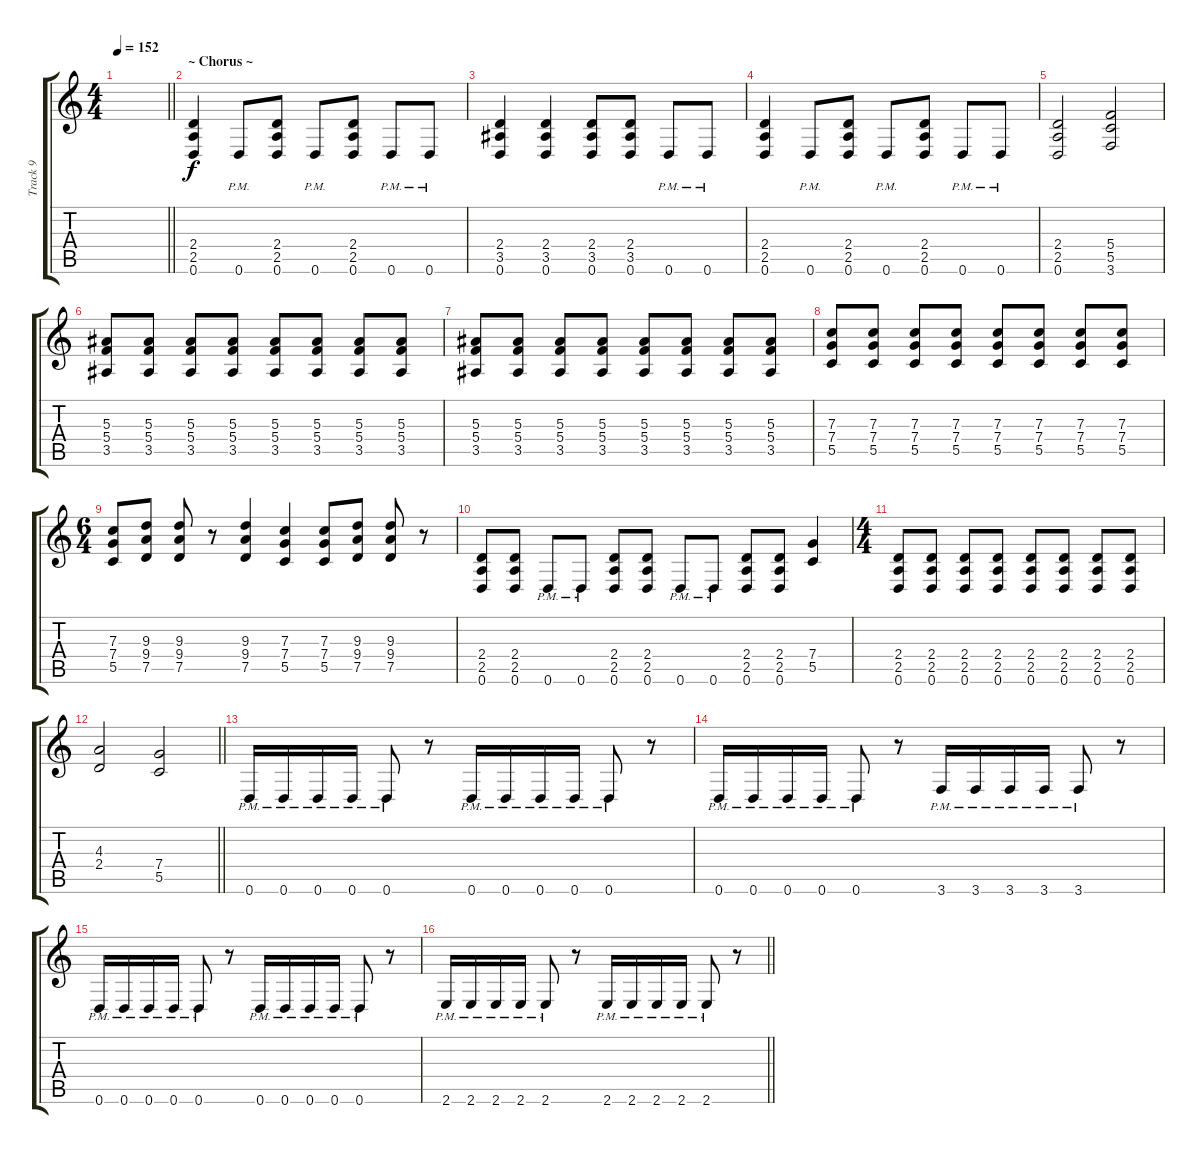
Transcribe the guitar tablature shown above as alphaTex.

\track ("Track 9" "Track 9") {instrument distortionguitar}
\staff {score tabs}
\tuning (D4 A3 F3 C3 G2 D2) {hide}
\ts (4 4)
\tempo 152
\clef g2
\barLineRight lightlight
\ks c
|
\section ("" "~ Chorus ~")
(2.4 2.5 0.6).4 0.6{pm}.8 (2.4 2.5 0.6).8 0.6{pm}.8 (2.4 2.5 0.6).8 0.6{pm}.8 0.6{pm}.8 |
(2.4 3.5 0.6).4 (2.4 3.5 0.6).4 (2.4 3.5 0.6).8 (2.4 3.5 0.6).8 0.6{pm}.8 0.6{pm}.8 |
(2.4 2.5 0.6).4 0.6{pm}.8 (2.4 2.5 0.6).8 0.6{pm}.8 (2.4 2.5 0.6).8 0.6{pm}.8 0.6{pm}.8 |
(2.4 2.5 0.6).2 (5.4 5.5 3.6).2 |
(5.3 5.4 3.5).8 (5.3 5.4 3.5).8 (5.3 5.4 3.5).8 (5.3 5.4 3.5).8 (5.3 5.4 3.5).8 (5.3 5.4 3.5).8 (5.3 5.4 3.5).8 (5.3 5.4 3.5).8 |
(5.3 5.4 3.5).8 (5.3 5.4 3.5).8 (5.3 5.4 3.5).8 (5.3 5.4 3.5).8 (5.3 5.4 3.5).8 (5.3 5.4 3.5).8 (5.3 5.4 3.5).8 (5.3 5.4 3.5).8 |
(7.3 7.4 5.5).8 (7.3 7.4 5.5).8 (7.3 7.4 5.5).8 (7.3 7.4 5.5).8 (7.3 7.4 5.5).8 (7.3 7.4 5.5).8 (7.3 7.4 5.5).8 (7.3 7.4 5.5).8 |
\ts (6 4)
(7.3 7.4 5.5).8 (9.3 9.4 7.5).8 (9.3 9.4 7.5).8 r.8 (9.3 9.4 7.5).4 (7.3 7.4 5.5).4 (7.3 7.4 5.5).8 (9.3 9.4 7.5).8 (9.3 9.4 7.5).8 r.8 |
(2.4 2.5 0.6).8 (2.4 2.5 0.6).8 0.6{pm}.8 0.6{pm}.8 (2.4 2.5 0.6).8 (2.4 2.5 0.6).8 0.6{pm}.8 0.6{pm}.8 (2.4 2.5 0.6).8 (2.4 2.5 0.6).8 (7.4 5.5).4 |
\ts (4 4)
(2.4 2.5 0.6).8 (2.4 2.5 0.6).8 (2.4 2.5 0.6).8 (2.4 2.5 0.6).8 (2.4 2.5 0.6).8 (2.4 2.5 0.6).8 (2.4 2.5 0.6).8 (2.4 2.5 0.6).8 |
\barLineRight lightlight
(4.3 2.4).2 (7.4 5.5).2 |
0.6{pm}.16 0.6{pm}.16 0.6{pm}.16 0.6{pm}.16 0.6{pm}.8 r.8 0.6{pm}.16 0.6{pm}.16 0.6{pm}.16 0.6{pm}.16 0.6{pm}.8 r.8 |
0.6{pm}.16 0.6{pm}.16 0.6{pm}.16 0.6{pm}.16 0.6{pm}.8 r.8 3.6{pm}.16 3.6{pm}.16 3.6{pm}.16 3.6{pm}.16 3.6{pm}.8 r.8 |
0.6{pm}.16 0.6{pm}.16 0.6{pm}.16 0.6{pm}.16 0.6{pm}.8 r.8 0.6{pm}.16 0.6{pm}.16 0.6{pm}.16 0.6{pm}.16 0.6{pm}.8 r.8 |
\barLineRight lightlight
2.6{pm}.16 2.6{pm}.16 2.6{pm}.16 2.6{pm}.16 2.6{pm}.8 r.8 2.6{pm}.16 2.6{pm}.16 2.6{pm}.16 2.6{pm}.16 2.6{pm}.8 r.8
